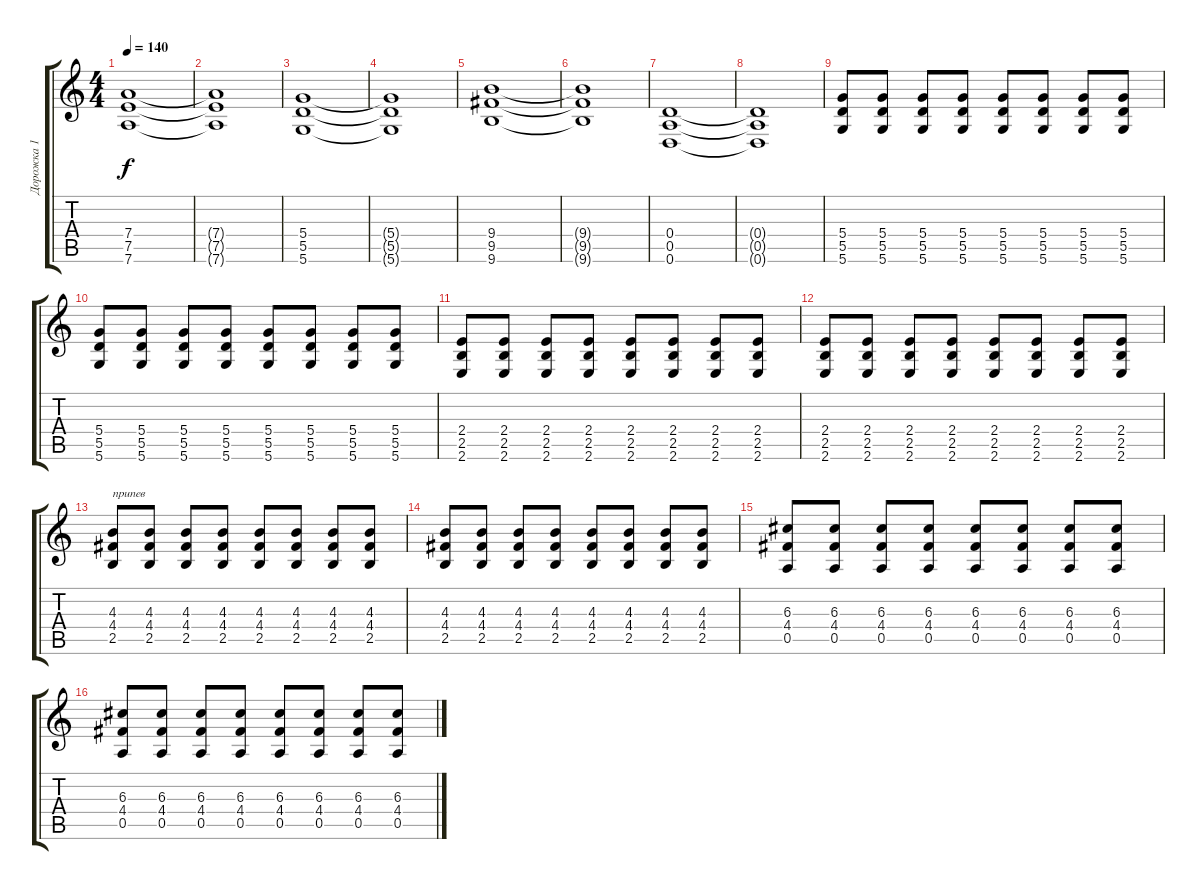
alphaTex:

\track ("Дорожка 1" "Дорожка 1") {instrument overdrivenguitar}
\staff {score tabs}
\tuning (E4 B3 G3 D3 A2 D2) {hide}
\ts (4 4)
\tempo 140
\clef g2
\ks c
(7.4 7.5 7.6).1{dy f} |
(7.4{t} 7.5{t} 7.6{t}).1 |
(5.4 5.5 5.6).1 |
(5.4{t} 5.5{t} 5.6{t}).1 |
(9.4 9.5 9.6).1 |
(9.4{t} 9.5{t} 9.6{t}).1 |
(0.4 0.5 0.6).1 |
(0.4{t} 0.5{t} 0.6{t}).1 |
(5.4 5.5 5.6).8 (5.4 5.5 5.6).8 (5.4 5.5 5.6).8 (5.4 5.5 5.6).8 (5.4 5.5 5.6).8 (5.4 5.5 5.6).8 (5.4 5.5 5.6).8 (5.4 5.5 5.6).8 |
(5.4 5.5 5.6).8 (5.4 5.5 5.6).8 (5.4 5.5 5.6).8 (5.4 5.5 5.6).8 (5.4 5.5 5.6).8 (5.4 5.5 5.6).8 (5.4 5.5 5.6).8 (5.4 5.5 5.6).8 |
(2.4 2.5 2.6).8 (2.4 2.5 2.6).8 (2.4 2.5 2.6).8 (2.4 2.5 2.6).8 (2.4 2.5 2.6).8 (2.4 2.5 2.6).8 (2.4 2.5 2.6).8 (2.4 2.5 2.6).8 |
(2.4 2.5 2.6).8 (2.4 2.5 2.6).8 (2.4 2.5 2.6).8 (2.4 2.5 2.6).8 (2.4 2.5 2.6).8 (2.4 2.5 2.6).8 (2.4 2.5 2.6).8 (2.4 2.5 2.6).8 |
(4.3 4.4 2.5).8{txt "припев"} (4.3 4.4 2.5).8 (4.3 4.4 2.5).8 (4.3 4.4 2.5).8 (4.3 4.4 2.5).8 (4.3 4.4 2.5).8 (4.3 4.4 2.5).8 (4.3 4.4 2.5).8 |
(4.3 4.4 2.5).8 (4.3 4.4 2.5).8 (4.3 4.4 2.5).8 (4.3 4.4 2.5).8 (4.3 4.4 2.5).8 (4.3 4.4 2.5).8 (4.3 4.4 2.5).8 (4.3 4.4 2.5).8 |
(6.3 4.4 0.5).8 (6.3 4.4 0.5).8 (6.3 4.4 0.5).8 (6.3 4.4 0.5).8 (6.3 4.4 0.5).8 (6.3 4.4 0.5).8 (6.3 4.4 0.5).8 (6.3 4.4 0.5).8 |
(6.3 4.4 0.5).8 (6.3 4.4 0.5).8 (6.3 4.4 0.5).8 (6.3 4.4 0.5).8 (6.3 4.4 0.5).8 (6.3 4.4 0.5).8 (6.3 4.4 0.5).8 (6.3 4.4 0.5).8
